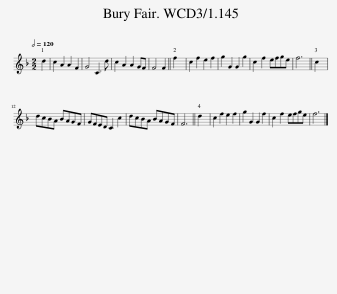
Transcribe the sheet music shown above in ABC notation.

X:1
L:1/8
Q:1/2=120
M:2/2
I:linebreak $
K:F
V:1 treble
V:1
 d2 | c2 A2 A2 F2 | G4 C3 d | c2 A2 A2 GF | F4 F2 || %5
 f2 | c2 f2 e2 f2 | g2 G2 G2 g2 | c2 f2 efge | f6 || %10
 c2 |$ dcBA BAGF | GFED C2 c2 | dcBA BAGF | F6 || %15
 d2 | c2 f2 e2 f2 | g2 G2 G2 f2 | c2 f2 efge | f6 |] %20
